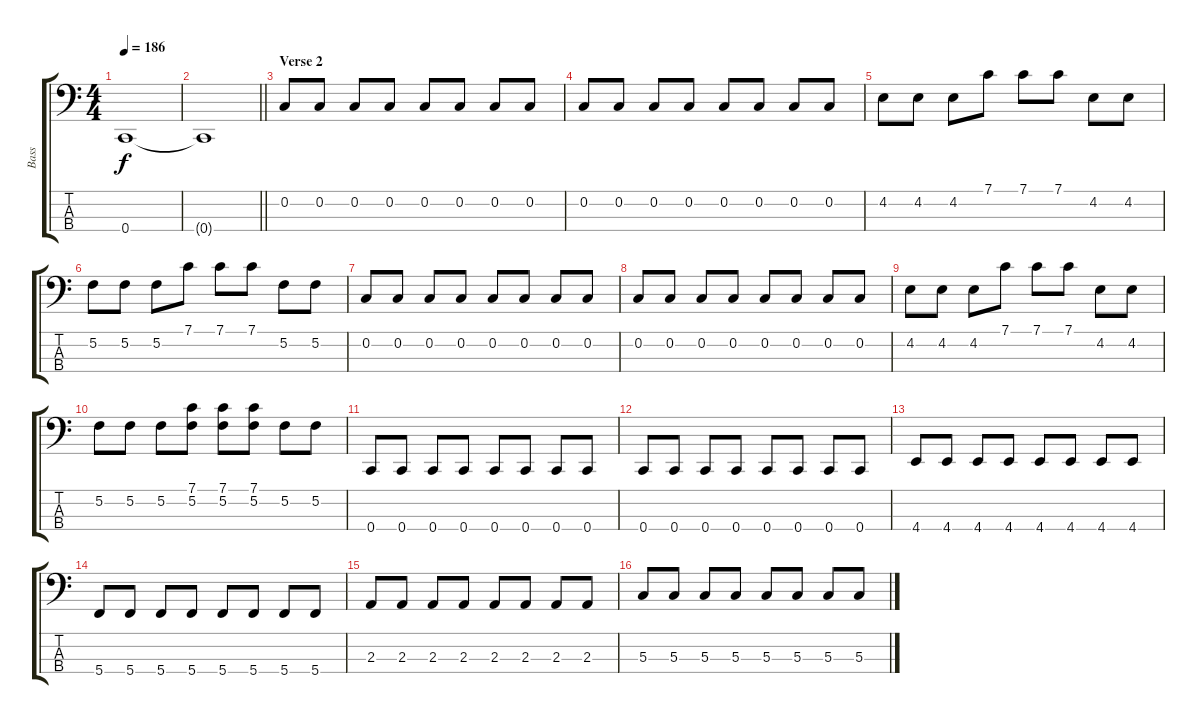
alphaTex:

\track ("Bass" "Bass") {instrument electricbasspick}
\staff {score tabs}
\tuning (F2 C2 G1 C1) {hide}
\ts (4 4)
\tempo 186
\clef f4
\ks c
0.4.1{dy f} |
\barLineRight lightlight
0.4{t}.1 |
\section ("" "Verse 2")
0.2.8 0.2.8 0.2.8 0.2.8 0.2.8 0.2.8 0.2.8 0.2.8 |
0.2.8 0.2.8 0.2.8 0.2.8 0.2.8 0.2.8 0.2.8 0.2.8 |
4.2.8 4.2.8 4.2.8 7.1.8 7.1.8 7.1.8 4.2.8 4.2.8 |
5.2.8 5.2.8 5.2.8 7.1.8 7.1.8 7.1.8 5.2.8 5.2.8 |
0.2.8 0.2.8 0.2.8 0.2.8 0.2.8 0.2.8 0.2.8 0.2.8 |
0.2.8 0.2.8 0.2.8 0.2.8 0.2.8 0.2.8 0.2.8 0.2.8 |
4.2.8 4.2.8 4.2.8 7.1.8 7.1.8 7.1.8 4.2.8 4.2.8 |
5.2.8 5.2.8 5.2.8 (7.1 5.2).8 (7.1 5.2).8 (7.1 5.2).8 5.2.8 5.2.8 |
0.4.8 0.4.8 0.4.8 0.4.8 0.4.8 0.4.8 0.4.8 0.4.8 |
0.4.8 0.4.8 0.4.8 0.4.8 0.4.8 0.4.8 0.4.8 0.4.8 |
4.4.8 4.4.8 4.4.8 4.4.8 4.4.8 4.4.8 4.4.8 4.4.8 |
5.4.8 5.4.8 5.4.8 5.4.8 5.4.8 5.4.8 5.4.8 5.4.8 |
2.3.8 2.3.8 2.3.8 2.3.8 2.3.8 2.3.8 2.3.8 2.3.8 |
5.3.8 5.3.8 5.3.8 5.3.8 5.3.8 5.3.8 5.3.8 5.3.8
